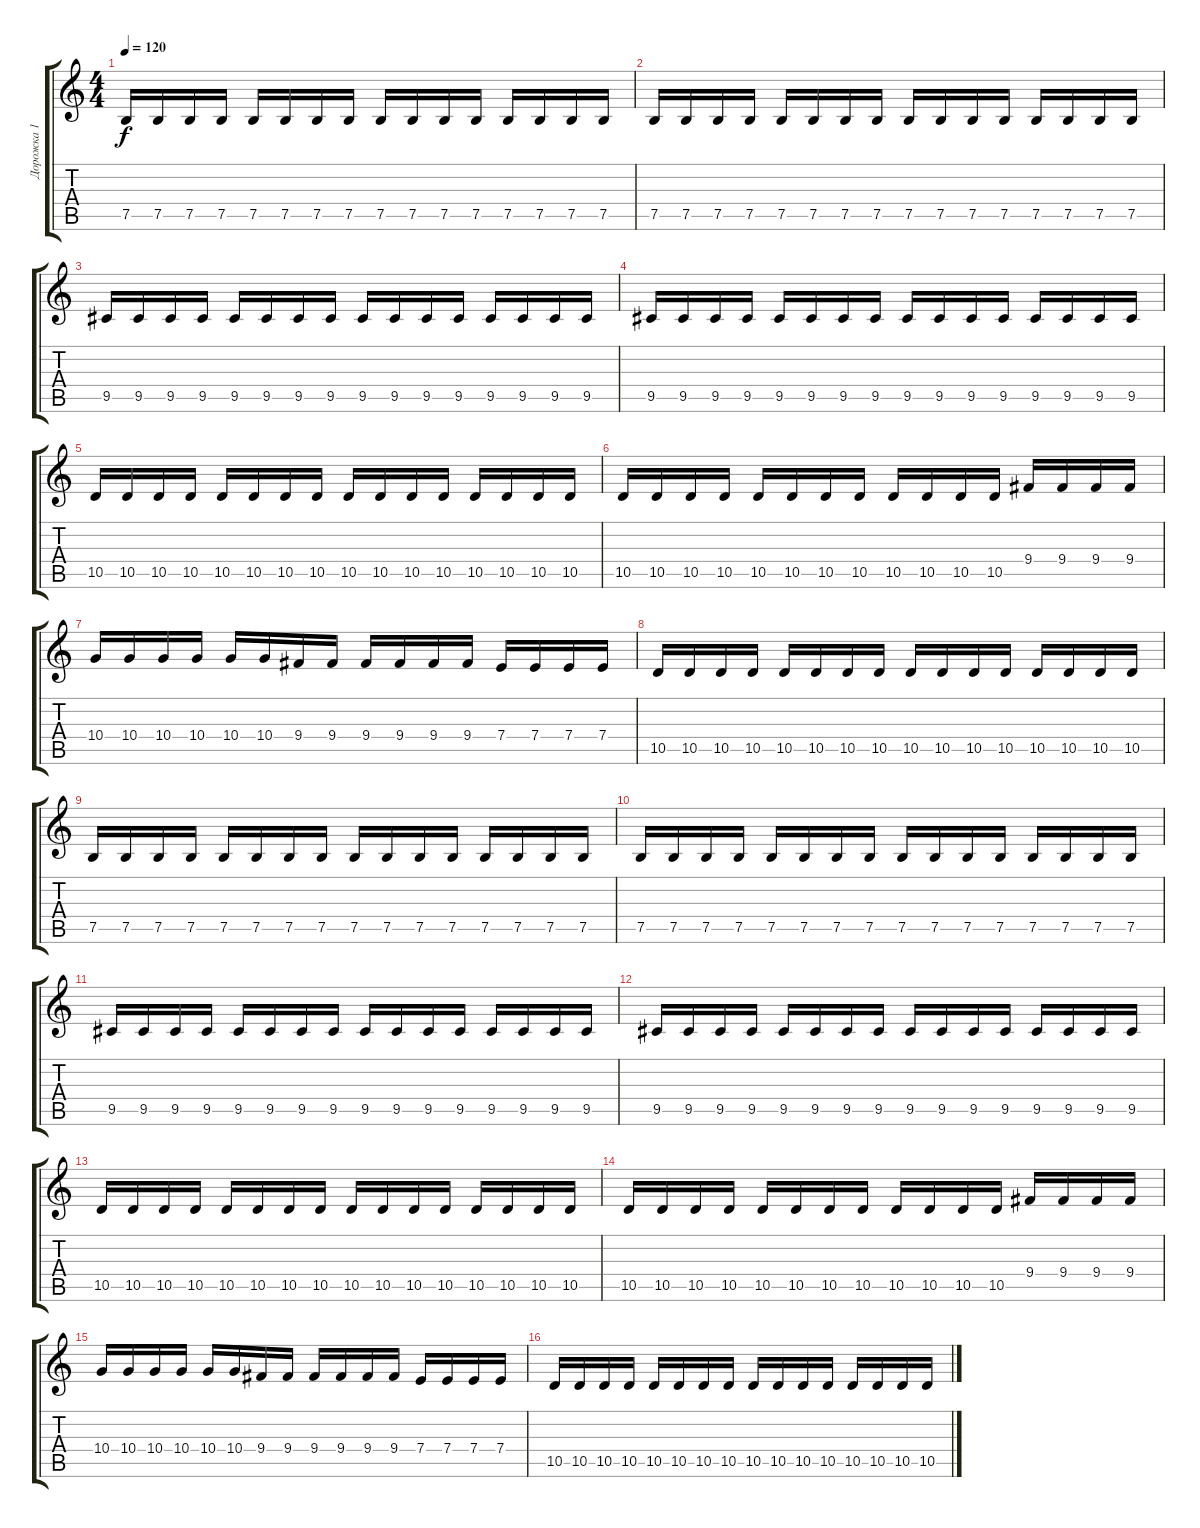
\track ("Дорожка 1" "Дорожка 1") {instrument distortionguitar}
\staff {score tabs}
\tuning (B3 Gb3 D3 A2 E2 B1) {hide}
\ts (4 4)
\tempo 120
\clef g2
\ks c
7.5.16{dy f} 7.5.16 7.5.16 7.5.16 7.5.16 7.5.16 7.5.16 7.5.16 7.5.16 7.5.16 7.5.16 7.5.16 7.5.16 7.5.16 7.5.16 7.5.16 |
7.5.16 7.5.16 7.5.16 7.5.16 7.5.16 7.5.16 7.5.16 7.5.16 7.5.16 7.5.16 7.5.16 7.5.16 7.5.16 7.5.16 7.5.16 7.5.16 |
9.5.16 9.5.16 9.5.16 9.5.16 9.5.16 9.5.16 9.5.16 9.5.16 9.5.16 9.5.16 9.5.16 9.5.16 9.5.16 9.5.16 9.5.16 9.5.16 |
9.5.16 9.5.16 9.5.16 9.5.16 9.5.16 9.5.16 9.5.16 9.5.16 9.5.16 9.5.16 9.5.16 9.5.16 9.5.16 9.5.16 9.5.16 9.5.16 |
10.5.16 10.5.16 10.5.16 10.5.16 10.5.16 10.5.16 10.5.16 10.5.16 10.5.16 10.5.16 10.5.16 10.5.16 10.5.16 10.5.16 10.5.16 10.5.16 |
10.5.16 10.5.16 10.5.16 10.5.16 10.5.16 10.5.16 10.5.16 10.5.16 10.5.16 10.5.16 10.5.16 10.5.16 9.4.16 9.4.16 9.4.16 9.4.16 |
10.4.16 10.4.16 10.4.16 10.4.16 10.4.16 10.4.16 9.4.16 9.4.16 9.4.16 9.4.16 9.4.16 9.4.16 7.4.16 7.4.16 7.4.16 7.4.16 |
10.5.16 10.5.16 10.5.16 10.5.16 10.5.16 10.5.16 10.5.16 10.5.16 10.5.16 10.5.16 10.5.16 10.5.16 10.5.16 10.5.16 10.5.16 10.5.16 |
7.5.16 7.5.16 7.5.16 7.5.16 7.5.16 7.5.16 7.5.16 7.5.16 7.5.16 7.5.16 7.5.16 7.5.16 7.5.16 7.5.16 7.5.16 7.5.16 |
7.5.16 7.5.16 7.5.16 7.5.16 7.5.16 7.5.16 7.5.16 7.5.16 7.5.16 7.5.16 7.5.16 7.5.16 7.5.16 7.5.16 7.5.16 7.5.16 |
9.5.16 9.5.16 9.5.16 9.5.16 9.5.16 9.5.16 9.5.16 9.5.16 9.5.16 9.5.16 9.5.16 9.5.16 9.5.16 9.5.16 9.5.16 9.5.16 |
9.5.16 9.5.16 9.5.16 9.5.16 9.5.16 9.5.16 9.5.16 9.5.16 9.5.16 9.5.16 9.5.16 9.5.16 9.5.16 9.5.16 9.5.16 9.5.16 |
10.5.16 10.5.16 10.5.16 10.5.16 10.5.16 10.5.16 10.5.16 10.5.16 10.5.16 10.5.16 10.5.16 10.5.16 10.5.16 10.5.16 10.5.16 10.5.16 |
10.5.16 10.5.16 10.5.16 10.5.16 10.5.16 10.5.16 10.5.16 10.5.16 10.5.16 10.5.16 10.5.16 10.5.16 9.4.16 9.4.16 9.4.16 9.4.16 |
10.4.16 10.4.16 10.4.16 10.4.16 10.4.16 10.4.16 9.4.16 9.4.16 9.4.16 9.4.16 9.4.16 9.4.16 7.4.16 7.4.16 7.4.16 7.4.16 |
10.5.16 10.5.16 10.5.16 10.5.16 10.5.16 10.5.16 10.5.16 10.5.16 10.5.16 10.5.16 10.5.16 10.5.16 10.5.16 10.5.16 10.5.16 10.5.16
